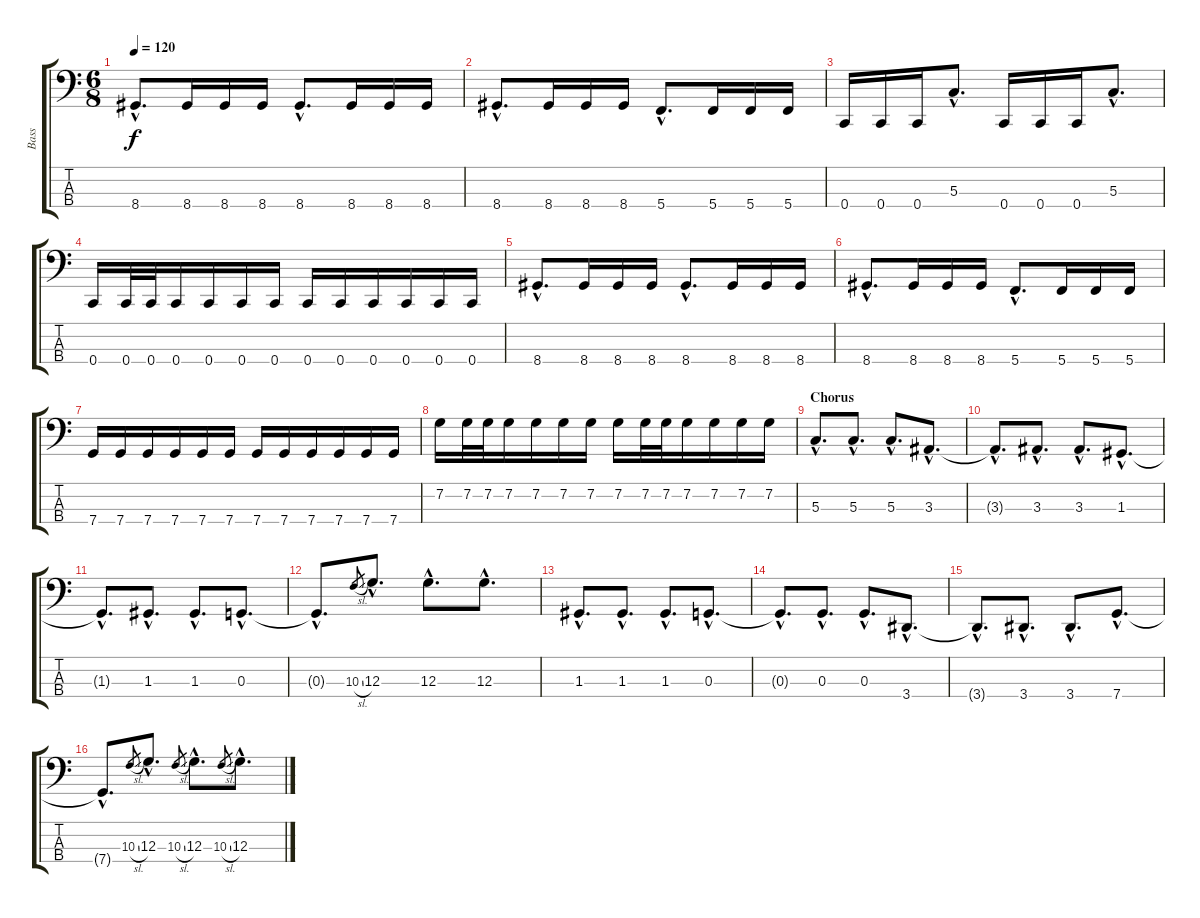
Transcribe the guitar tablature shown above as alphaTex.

\track ("Bass" "Bass") {instrument electricbasspick}
\staff {score tabs}
\tuning (F2 C2 G1 C1) {hide}
\ts (6 8)
\tempo 120
\clef f4
\ks c
8.4{hac}.8{d dy f} 8.4.16 8.4.16 8.4.16 8.4{hac}.8{d} 8.4.16 8.4.16 8.4.16 |
8.4{hac}.8{d} 8.4.16 8.4.16 8.4.16 5.4{hac}.8{d} 5.4.16 5.4.16 5.4.16 |
0.4.16 0.4.16 0.4.16 5.3{hac}.8{d} 0.4.16 0.4.16 0.4.16 5.3{hac}.8{d} |
0.4.16 0.4.32 0.4.32 0.4.16 0.4.16 0.4.16 0.4.16 0.4.16 0.4.16 0.4.16 0.4.16 0.4.16 0.4.16 |
8.4{hac}.8{d} 8.4.16 8.4.16 8.4.16 8.4{hac}.8{d} 8.4.16 8.4.16 8.4.16 |
8.4{hac}.8{d} 8.4.16 8.4.16 8.4.16 5.4{hac}.8{d} 5.4.16 5.4.16 5.4.16 |
7.4.16 7.4.16 7.4.16 7.4.16 7.4.16 7.4.16 7.4.16 7.4.16 7.4.16 7.4.16 7.4.16 7.4.16 |
7.2.16 7.2.32 7.2.32 7.2.16 7.2.16 7.2.16 7.2.16 7.2.16 7.2.32 7.2.32 7.2.16 7.2.16 7.2.16 7.2.16 |
\section ("" "Chorus")
5.3{hac}.8{d} 5.3{hac}.8{d} 5.3{hac}.8{d} 3.3{hac}.8{d} |
3.3{hac t}.8{d} 3.3{hac}.8{d} 3.3{hac}.8{d} 1.3{hac}.8{d} |
1.3{hac t}.8{d} 1.3{hac}.8{d} 1.3{hac}.8{d} 0.3{hac}.8{d} |
0.3{hac t}.8{d} 10.3{sl}.8{gr} 12.3{hac}.8{d} 12.3{hac}.8{d} 12.3{hac}.8{d} |
1.3{hac}.8{d} 1.3{hac}.8{d} 1.3{hac}.8{d} 0.3{hac}.8{d} |
0.3{hac t}.8{d} 0.3{hac}.8{d} 0.3{hac}.8{d} 3.4{hac}.8{d} |
3.4{hac t}.8{d} 3.4{hac}.8{d} 3.4{hac}.8{d} 7.4{hac}.8{d} |
7.4{hac t}.8{d} 10.3{sl}.8{gr} 12.3{hac}.8{d} 10.3{sl}.8{gr} 12.3{hac}.8{d} 10.3{sl}.8{gr} 12.3{hac}.8{d}
